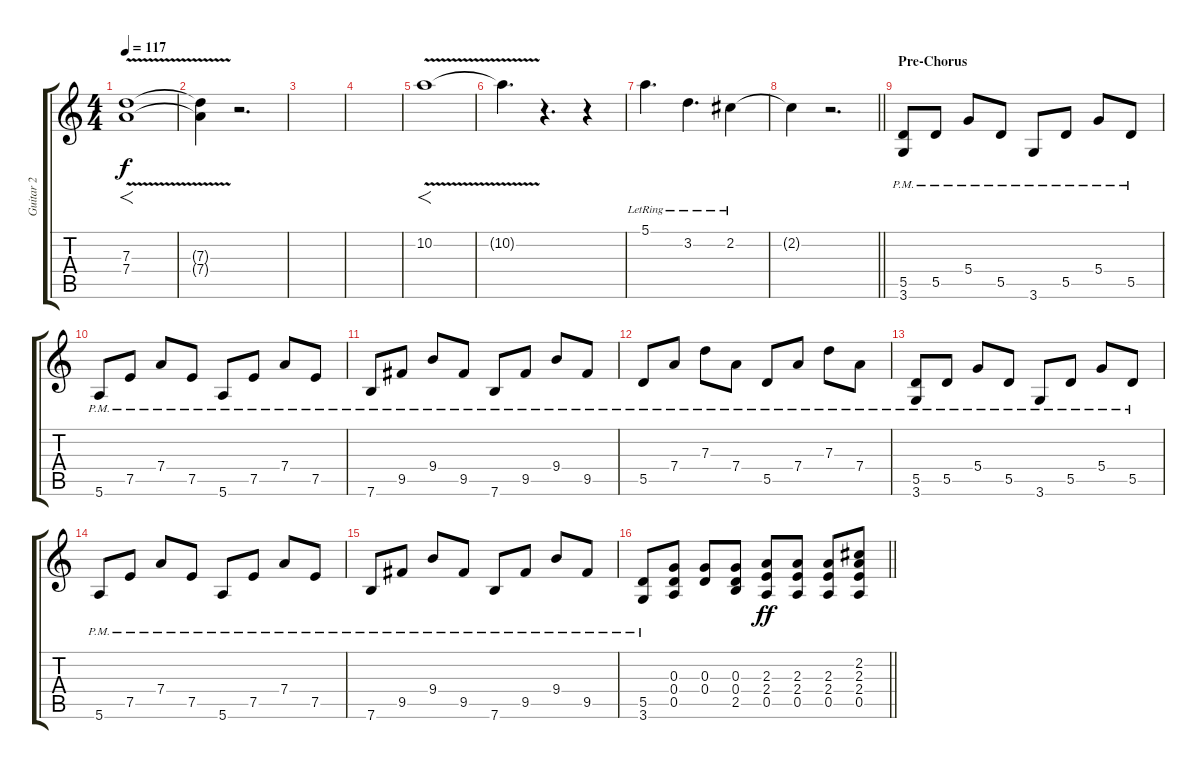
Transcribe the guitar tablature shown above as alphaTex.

\track ("Guitar 2" "Guitar 2") {instrument overdrivenguitar}
\staff {score tabs}
\tuning (E4 B3 G3 D3 A2 E2) {hide}
\ts (4 4)
\tempo 117
\clef g2
\ks c
(7.3{v} 7.4{v}).1{f dy f instrument overdrivenguitar} |
(7.3{t} 7.4{t}).4 r.2{d} |
|
|
10.2{v}.1{f} |
10.2{t}.4{d} r.4{d} r.4 |
5.1{lr}.4{d volume 13 balance 12} 3.2{lr}.4{d} 2.2{lr}.4 |
\barLineRight lightlight
2.2{t}.4 r.2{d} |
\section ("" "Pre-Chorus")
(5.5{pm} 3.6{pm}).8{volume 13 balance 12} 5.5{pm}.8 5.4{pm}.8 5.5{pm}.8 3.6{pm}.8 5.5{pm}.8 5.4{pm}.8 5.5{pm}.8 |
5.6{pm}.8 7.5{pm}.8 7.4{pm}.8 7.5{pm}.8 5.6{pm}.8 7.5{pm}.8 7.4{pm}.8 7.5{pm}.8 |
7.6{pm}.8 9.5{pm}.8 9.4{pm}.8 9.5{pm}.8 7.6{pm}.8 9.5{pm}.8 9.4{pm}.8 9.5{pm}.8 |
5.5{pm}.8 7.4{pm}.8 7.3{pm}.8 7.4{pm}.8 5.5{pm}.8 7.4{pm}.8 7.3{pm}.8 7.4{pm}.8 |
(5.5{pm} 3.6{pm}).8 5.5{pm}.8 5.4{pm}.8 5.5{pm}.8 3.6{pm}.8 5.5{pm}.8 5.4{pm}.8 5.5{pm}.8 |
5.6{pm}.8 7.5{pm}.8 7.4{pm}.8 7.5{pm}.8 5.6{pm}.8 7.5{pm}.8 7.4{pm}.8 7.5{pm}.8 |
7.6{pm}.8 9.5{pm}.8 9.4{pm}.8 9.5{pm}.8 7.6{pm}.8 9.5{pm}.8 9.4{pm}.8 9.5{pm}.8 |
\barLineRight lightlight
(5.5 3.6{pm}).8 (0.3 0.4 0.5).8 (0.3 0.4).8 (0.3 0.4 2.5).8 (2.3 2.4 0.5).8{dy ff} (2.3 2.4 0.5).8 (2.3 2.4 0.5).8 (2.2 2.3 2.4 0.5).8
